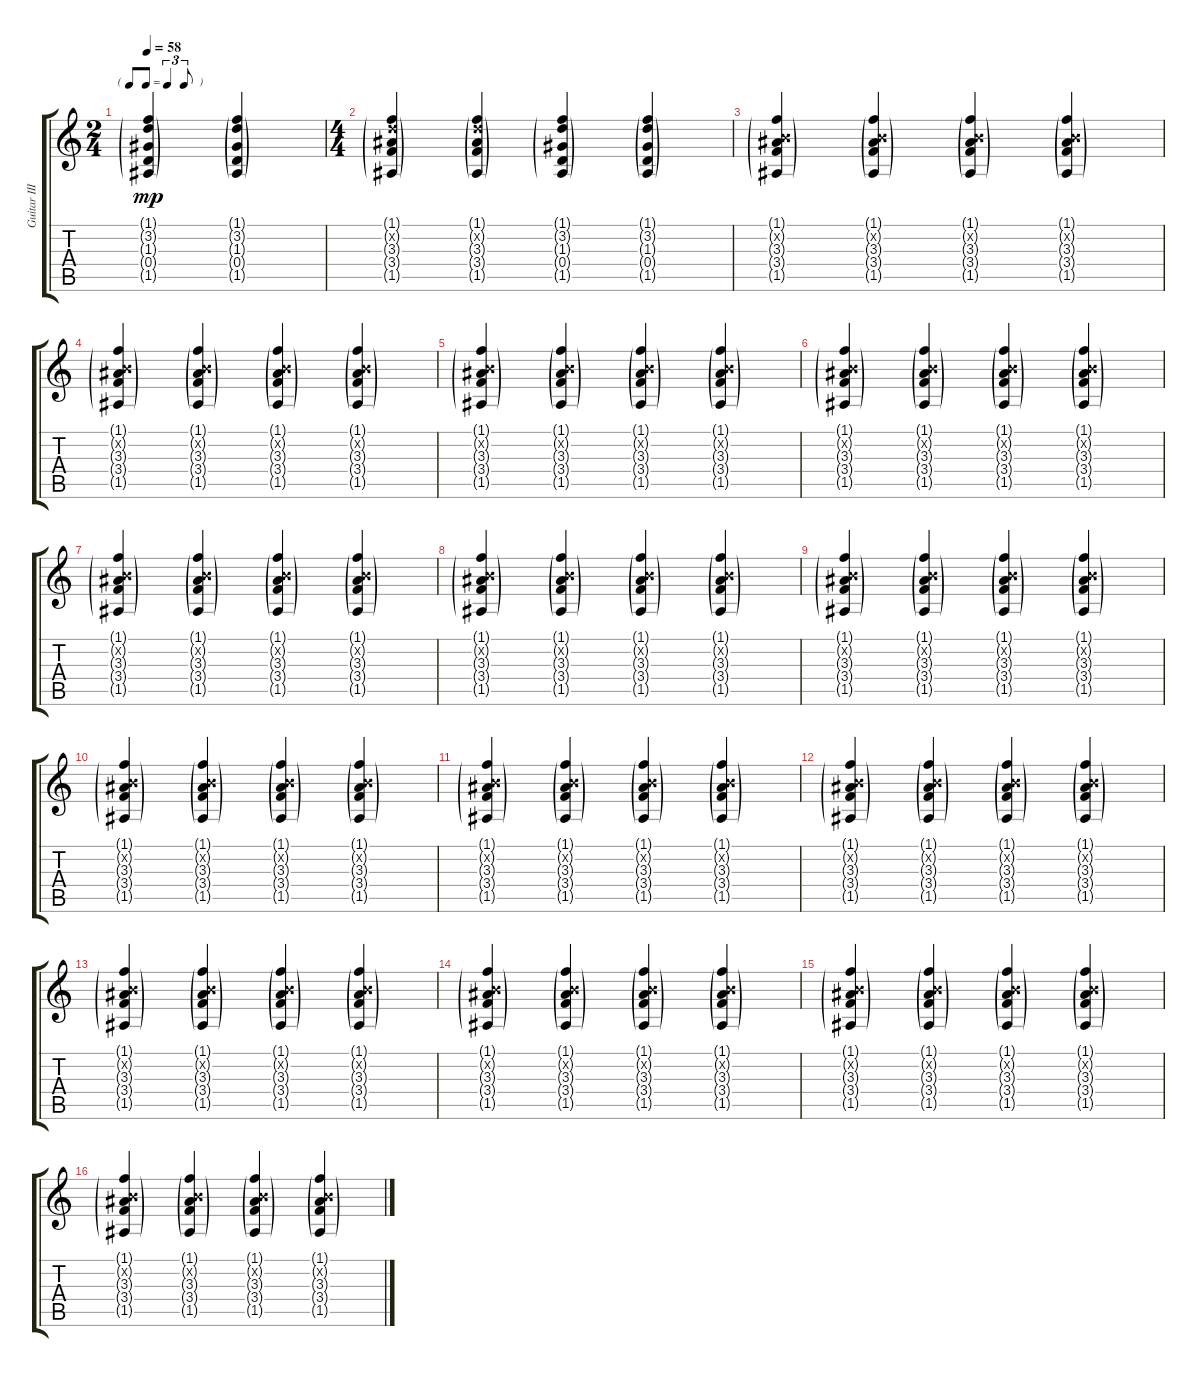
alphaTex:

\track ("Guitar III" "Guitar III") {instrument acousticguitarnylon}
\staff {score tabs}
\tuning (E4 B3 G3 D3 A2 E2) {hide}
\ts (2 4)
\tf triplet8th
\tempo 58
\clef g2
\ks c
(1.1{g} 3.2{g} 1.3{g} 0.4{g} 1.5{g}).4{dy mp} (1.1{g} 3.2{g} 1.3{g} 0.4{g} 1.5{g}).4 |
\ts (4 4)
(1.1{g} 3.2{g x} 3.3{g} 3.4{g} 1.5{g}).4 (1.1{g} 3.2{g x} 3.3{g} 3.4{g} 1.5{g}).4 (1.1{g} 3.2{g} 1.3{g} 0.4{g} 1.5{g}).4 (1.1{g} 3.2{g} 1.3{g} 0.4{g} 1.5{g}).4 |
(1.1{g} 0.2{g x} 3.3{g} 3.4{g} 1.5{g}).4 (1.1{g} 0.2{g x} 3.3{g} 3.4{g} 1.5{g}).4 (1.1{g} 0.2{g x} 3.3{g} 3.4{g} 1.5{g}).4 (1.1{g} 0.2{g x} 3.3{g} 3.4{g} 1.5{g}).4 |
(1.1{g} 0.2{g x} 3.3{g} 3.4{g} 1.5{g}).4 (1.1{g} 0.2{g x} 3.3{g} 3.4{g} 1.5{g}).4 (1.1{g} 0.2{g x} 3.3{g} 3.4{g} 1.5{g}).4 (1.1{g} 0.2{g x} 3.3{g} 3.4{g} 1.5{g}).4 |
(1.1{g} 0.2{g x} 3.3{g} 3.4{g} 1.5{g}).4 (1.1{g} 0.2{g x} 3.3{g} 3.4{g} 1.5{g}).4 (1.1{g} 0.2{g x} 3.3{g} 3.4{g} 1.5{g}).4 (1.1{g} 0.2{g x} 3.3{g} 3.4{g} 1.5{g}).4 |
(1.1{g} 0.2{g x} 3.3{g} 3.4{g} 1.5{g}).4 (1.1{g} 0.2{g x} 3.3{g} 3.4{g} 1.5{g}).4 (1.1{g} 0.2{g x} 3.3{g} 3.4{g} 1.5{g}).4 (1.1{g} 0.2{g x} 3.3{g} 3.4{g} 1.5{g}).4 |
(1.1{g} 0.2{g x} 3.3{g} 3.4{g} 1.5{g}).4 (1.1{g} 0.2{g x} 3.3{g} 3.4{g} 1.5{g}).4 (1.1{g} 0.2{g x} 3.3{g} 3.4{g} 1.5{g}).4 (1.1{g} 0.2{g x} 3.3{g} 3.4{g} 1.5{g}).4 |
(1.1{g} 0.2{g x} 3.3{g} 3.4{g} 1.5{g}).4 (1.1{g} 0.2{g x} 3.3{g} 3.4{g} 1.5{g}).4 (1.1{g} 0.2{g x} 3.3{g} 3.4{g} 1.5{g}).4 (1.1{g} 0.2{g x} 3.3{g} 3.4{g} 1.5{g}).4 |
(1.1{g} 0.2{g x} 3.3{g} 3.4{g} 1.5{g}).4 (1.1{g} 0.2{g x} 3.3{g} 3.4{g} 1.5{g}).4 (1.1{g} 0.2{g x} 3.3{g} 3.4{g} 1.5{g}).4 (1.1{g} 0.2{g x} 3.3{g} 3.4{g} 1.5{g}).4 |
(1.1{g} 0.2{g x} 3.3{g} 3.4{g} 1.5{g}).4 (1.1{g} 0.2{g x} 3.3{g} 3.4{g} 1.5{g}).4 (1.1{g} 0.2{g x} 3.3{g} 3.4{g} 1.5{g}).4 (1.1{g} 0.2{g x} 3.3{g} 3.4{g} 1.5{g}).4 |
(1.1{g} 0.2{g x} 3.3{g} 3.4{g} 1.5{g}).4 (1.1{g} 0.2{g x} 3.3{g} 3.4{g} 1.5{g}).4 (1.1{g} 0.2{g x} 3.3{g} 3.4{g} 1.5{g}).4 (1.1{g} 0.2{g x} 3.3{g} 3.4{g} 1.5{g}).4 |
(1.1{g} 0.2{g x} 3.3{g} 3.4{g} 1.5{g}).4 (1.1{g} 0.2{g x} 3.3{g} 3.4{g} 1.5{g}).4 (1.1{g} 0.2{g x} 3.3{g} 3.4{g} 1.5{g}).4 (1.1{g} 0.2{g x} 3.3{g} 3.4{g} 1.5{g}).4 |
(1.1{g} 0.2{g x} 3.3{g} 3.4{g} 1.5{g}).4 (1.1{g} 0.2{g x} 3.3{g} 3.4{g} 1.5{g}).4 (1.1{g} 0.2{g x} 3.3{g} 3.4{g} 1.5{g}).4 (1.1{g} 0.2{g x} 3.3{g} 3.4{g} 1.5{g}).4 |
(1.1{g} 0.2{g x} 3.3{g} 3.4{g} 1.5{g}).4 (1.1{g} 0.2{g x} 3.3{g} 3.4{g} 1.5{g}).4 (1.1{g} 0.2{g x} 3.3{g} 3.4{g} 1.5{g}).4 (1.1{g} 0.2{g x} 3.3{g} 3.4{g} 1.5{g}).4 |
(1.1{g} 0.2{g x} 3.3{g} 3.4{g} 1.5{g}).4 (1.1{g} 0.2{g x} 3.3{g} 3.4{g} 1.5{g}).4 (1.1{g} 0.2{g x} 3.3{g} 3.4{g} 1.5{g}).4 (1.1{g} 0.2{g x} 3.3{g} 3.4{g} 1.5{g}).4 |
(1.1{g} 0.2{g x} 3.3{g} 3.4{g} 1.5{g}).4 (1.1{g} 0.2{g x} 3.3{g} 3.4{g} 1.5{g}).4 (1.1{g} 0.2{g x} 3.3{g} 3.4{g} 1.5{g}).4 (1.1{g} 0.2{g x} 3.3{g} 3.4{g} 1.5{g}).4
